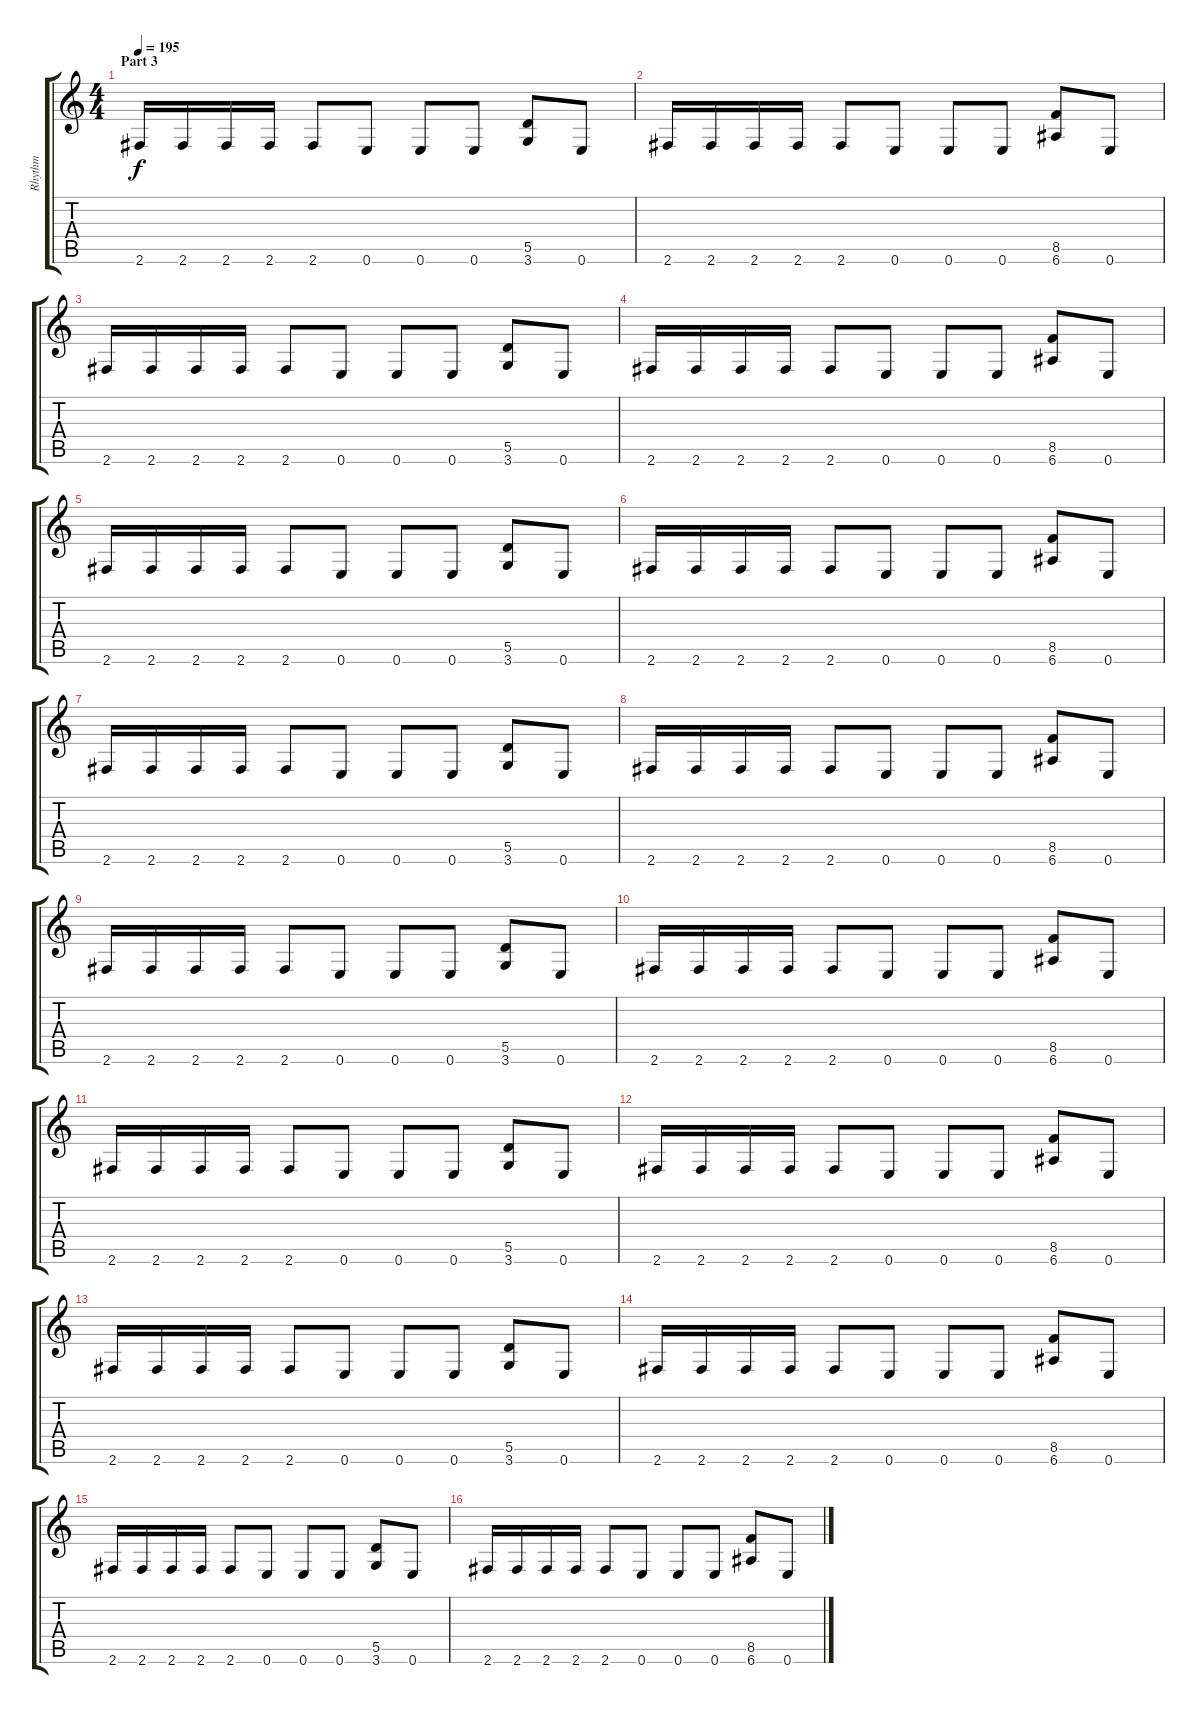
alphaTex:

\track ("Rhythm" "Rhythm") {instrument overdrivenguitar}
\staff {score tabs}
\tuning (E4 B3 G3 D3 A2 E2) {hide}
\ts (4 4)
\section ("" "Part 3")
\tempo 195
\clef g2
\ks c
2.6.16{dy f} 2.6.16 2.6.16 2.6.16 2.6.8 0.6.8 0.6.8 0.6.8 (5.5 3.6).8 0.6.8 |
2.6.16 2.6.16 2.6.16 2.6.16 2.6.8 0.6.8 0.6.8 0.6.8 (8.5 6.6).8 0.6.8 |
2.6.16 2.6.16 2.6.16 2.6.16 2.6.8 0.6.8 0.6.8 0.6.8 (5.5 3.6).8 0.6.8 |
2.6.16 2.6.16 2.6.16 2.6.16 2.6.8 0.6.8 0.6.8 0.6.8 (8.5 6.6).8 0.6.8 |
2.6.16 2.6.16 2.6.16 2.6.16 2.6.8 0.6.8 0.6.8 0.6.8 (5.5 3.6).8 0.6.8 |
2.6.16 2.6.16 2.6.16 2.6.16 2.6.8 0.6.8 0.6.8 0.6.8 (8.5 6.6).8 0.6.8 |
2.6.16 2.6.16 2.6.16 2.6.16 2.6.8 0.6.8 0.6.8 0.6.8 (5.5 3.6).8 0.6.8 |
2.6.16 2.6.16 2.6.16 2.6.16 2.6.8 0.6.8 0.6.8 0.6.8 (8.5 6.6).8 0.6.8 |
2.6.16 2.6.16 2.6.16 2.6.16 2.6.8 0.6.8 0.6.8 0.6.8 (5.5 3.6).8 0.6.8 |
2.6.16 2.6.16 2.6.16 2.6.16 2.6.8 0.6.8 0.6.8 0.6.8 (8.5 6.6).8 0.6.8 |
2.6.16 2.6.16 2.6.16 2.6.16 2.6.8 0.6.8 0.6.8 0.6.8 (5.5 3.6).8 0.6.8 |
2.6.16 2.6.16 2.6.16 2.6.16 2.6.8 0.6.8 0.6.8 0.6.8 (8.5 6.6).8 0.6.8 |
2.6.16 2.6.16 2.6.16 2.6.16 2.6.8 0.6.8 0.6.8 0.6.8 (5.5 3.6).8 0.6.8 |
2.6.16 2.6.16 2.6.16 2.6.16 2.6.8 0.6.8 0.6.8 0.6.8 (8.5 6.6).8 0.6.8 |
2.6.16 2.6.16 2.6.16 2.6.16 2.6.8 0.6.8 0.6.8 0.6.8 (5.5 3.6).8 0.6.8 |
2.6.16 2.6.16 2.6.16 2.6.16 2.6.8 0.6.8 0.6.8 0.6.8 (8.5 6.6).8 0.6.8
